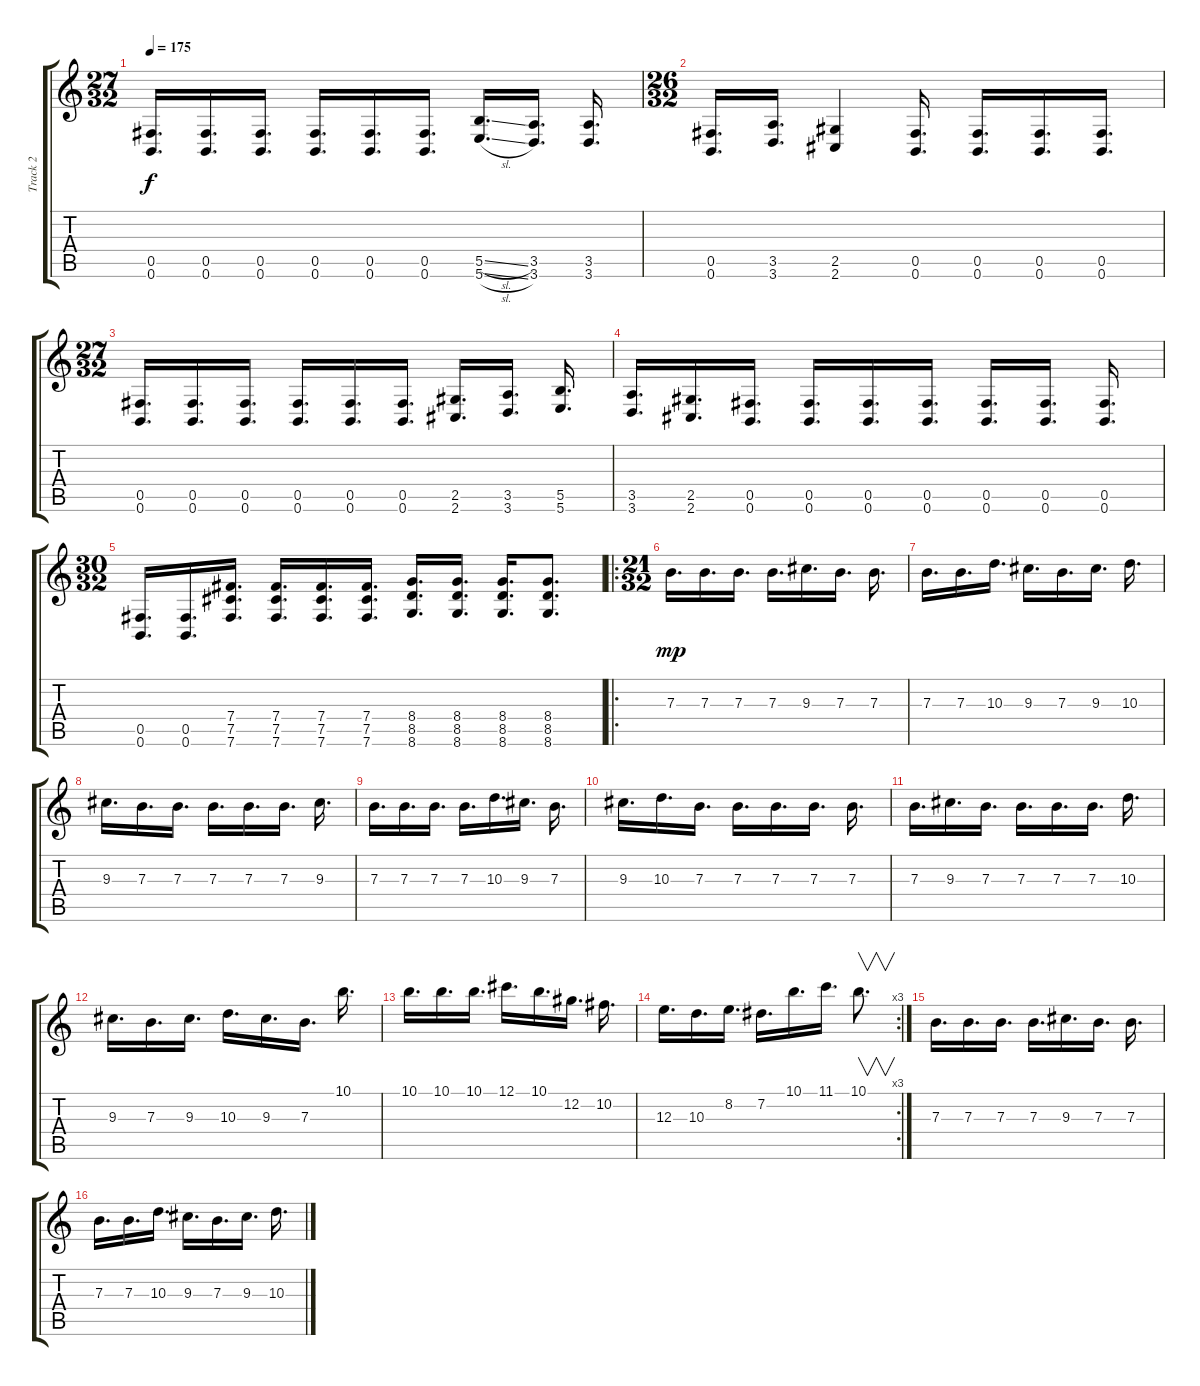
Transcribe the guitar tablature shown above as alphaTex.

\track ("Track 2" "Track 2") {instrument distortionguitar}
\staff {score tabs}
\tuning (Db4 Ab3 E3 B2 Gb2 B1) {hide}
\ts (27 32)
\tempo 175
\clef g2
\ks c
(0.5 0.6).16{d dy f} (0.5 0.6).16{d} (0.5 0.6).16{d} (0.5 0.6).16{d} (0.5 0.6).16{d} (0.5 0.6).16{d} (5.5{sl} 5.6{sl}).16{d} (3.5 3.6).16{d} (3.5 3.6).16{d} |
\ts (26 32)
(0.5 0.6).16{d} (3.5 3.6).16{d} (2.5 2.6).4 (0.5 0.6).16{d} (0.5 0.6).16{d} (0.5 0.6).16{d} (0.5 0.6).16{d} |
\ts (27 32)
(0.5 0.6).16{d} (0.5 0.6).16{d} (0.5 0.6).16{d} (0.5 0.6).16{d} (0.5 0.6).16{d} (0.5 0.6).16{d} (2.5 2.6).16{d} (3.5 3.6).16{d} (5.5 5.6).16{d} |
(3.5 3.6).16{d} (2.5 2.6).16{d} (0.5 0.6).16{d} (0.5 0.6).16{d} (0.5 0.6).16{d} (0.5 0.6).16{d} (0.5 0.6).16{d} (0.5 0.6).16{d} (0.5 0.6).16{d} |
\ts (30 32)
(0.5 0.6).16{d} (0.5 0.6).16{d} (7.4 7.5 7.6).16{d} (7.4 7.5 7.6).16{d} (7.4 7.5 7.6).16{d} (7.4 7.5 7.6).16{d} (8.4 8.5 8.6).16{d} (8.4 8.5 8.6).16{d} (8.4 8.5 8.6).16{d} (8.4 8.5 8.6).8{d} |
\ro
\ts (21 32)
7.3.16{d dy mp} 7.3.16{d} 7.3.16{d} 7.3.16{d} 9.3.16{d} 7.3.16{d} 7.3.16{d} |
7.3.16{d} 7.3.16{d} 10.3.16{d} 9.3.16{d} 7.3.16{d} 9.3.16{d} 10.3.16{d} |
9.3.16{d} 7.3.16{d} 7.3.16{d} 7.3.16{d} 7.3.16{d} 7.3.16{d} 9.3.16{d} |
7.3.16{d} 7.3.16{d} 7.3.16{d} 7.3.16{d} 10.3.16{d} 9.3.16{d} 7.3.16{d} |
9.3.16{d} 10.3.16{d} 7.3.16{d} 7.3.16{d} 7.3.16{d} 7.3.16{d} 7.3.16{d} |
7.3.16{d} 9.3.16{d} 7.3.16{d} 7.3.16{d} 7.3.16{d} 7.3.16{d} 10.3.16{d} |
9.3.16{d} 7.3.16{d} 9.3.16{d} 10.3.16{d} 9.3.16{d} 7.3.16{d} 10.1.16{d} |
10.1.16{d} 10.1.16{d} 10.1.16{d} 12.1.16{d} 10.1.16{d} 12.2.16{d} 10.2.16{d} |
\rc 3
12.3.16{d} 10.3.16{d} 8.2.16{d} 7.2.16{d} 10.1.16{d} 11.1.16{d} 10.1.8{v d} |
7.3.16{d} 7.3.16{d} 7.3.16{d} 7.3.16{d} 9.3.16{d} 7.3.16{d} 7.3.16{d} |
7.3.16{d} 7.3.16{d} 10.3.16{d} 9.3.16{d} 7.3.16{d} 9.3.16{d} 10.3.16{d}
